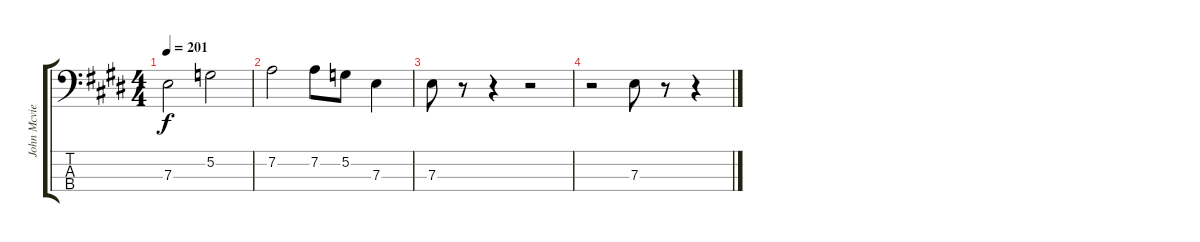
\track ("John Mcvie - Bass" "John Mcvie") {instrument electricbassfinger}
\staff {score tabs}
\tuning (G2 D2 A1 E1) {hide}
\ts (4 4)
\tempo 201
\clef f4
\ks e
7.3.2{dy f} 5.2.2 |
\ks c#minor
7.2.2 7.2.8 5.2.8 7.3.4 |
7.3.8 r.8 r.4 r.2 |
r.2 7.3.8 r.8 r.4
